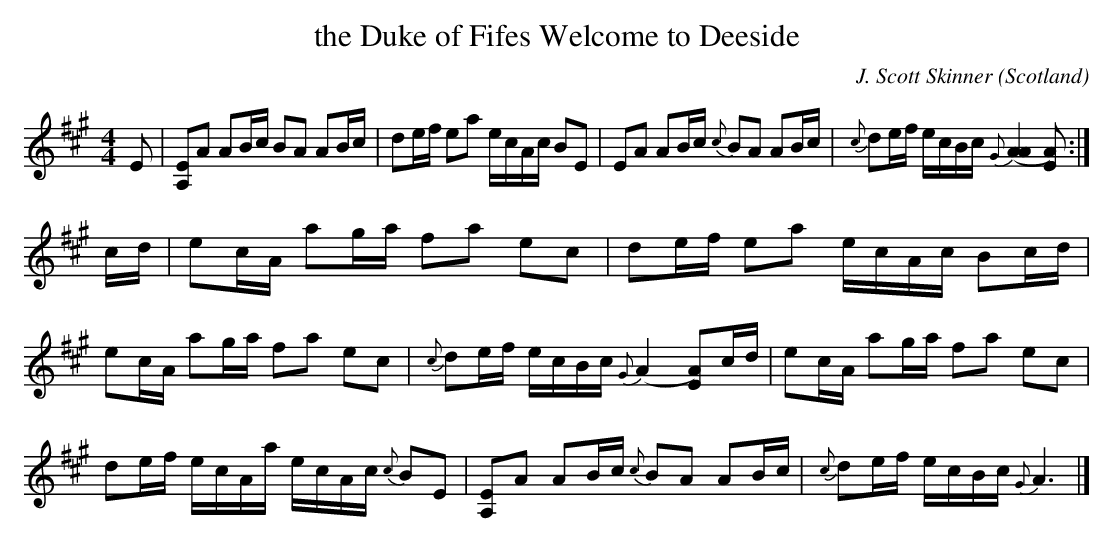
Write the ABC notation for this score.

X:1
T:the Duke of Fifes Welcome to Deeside
C:J. Scott Skinner
L:1/16
M:4/4
O:Scotland
K:A major
E2|\
[E2A,2]A2 A2Bc B2A2 A2Bc|d2ef e2a2 ecAc B2E2|\
E2A2 A2Bc {c}B2A2 A2Bc|\
{c}d2ef ecBc {G}[A4(A4] [A2)E2]:|
cd|\
e2cA a2ga f2a2 e2c2|d2ef e2a2 ecAc B2cd|\
e2cA a2ga f2a2 e2c2|\
{c}d2ef ecBc {G}(A4 [A2)E2]cd|\
e2cA a2ga f2a2 e2c2|d2ef ecAa ecAc {c}B2E2|\
[E2A,2]A2 A2Bc {c}B2A2 A2Bc|\
{c}d2ef ecBc {G}A6|]
